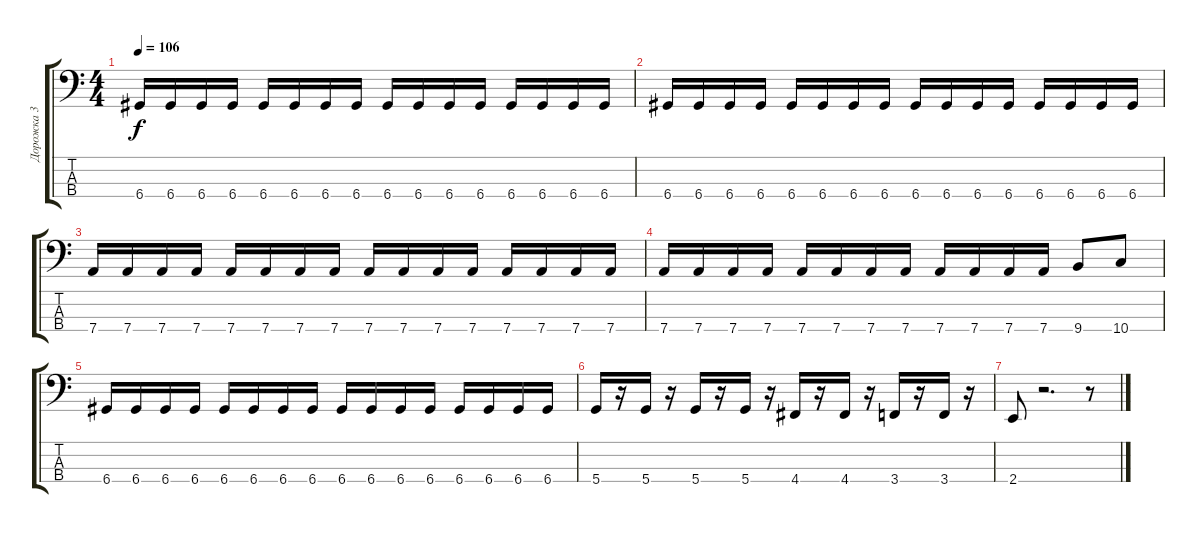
\track ("Дорожка 3" "Дорожка 3") {instrument electricbassfinger}
\staff {score tabs}
\tuning (G2 D2 A1 D1) {hide}
\ts (4 4)
\tempo 106
\clef f4
\ks c
6.4.16{dy f} 6.4.16 6.4.16 6.4.16 6.4.16 6.4.16 6.4.16 6.4.16 6.4.16 6.4.16 6.4.16 6.4.16 6.4.16 6.4.16 6.4.16 6.4.16 |
6.4.16 6.4.16 6.4.16 6.4.16 6.4.16 6.4.16 6.4.16 6.4.16 6.4.16 6.4.16 6.4.16 6.4.16 6.4.16 6.4.16 6.4.16 6.4.16 |
7.4.16 7.4.16 7.4.16 7.4.16 7.4.16 7.4.16 7.4.16 7.4.16 7.4.16 7.4.16 7.4.16 7.4.16 7.4.16 7.4.16 7.4.16 7.4.16 |
7.4.16 7.4.16 7.4.16 7.4.16 7.4.16 7.4.16 7.4.16 7.4.16 7.4.16 7.4.16 7.4.16 7.4.16 9.4.8 10.4.8 |
6.4.16 6.4.16 6.4.16 6.4.16 6.4.16 6.4.16 6.4.16 6.4.16 6.4.16 6.4.16 6.4.16 6.4.16 6.4.16 6.4.16 6.4.16 6.4.16 |
5.4.16 r.16 5.4.16 r.16 5.4.16 r.16 5.4.16 r.16 4.4.16 r.16 4.4.16 r.16 3.4.16 r.16 3.4.16 r.16 |
2.4.8 r.2{d} r.8
